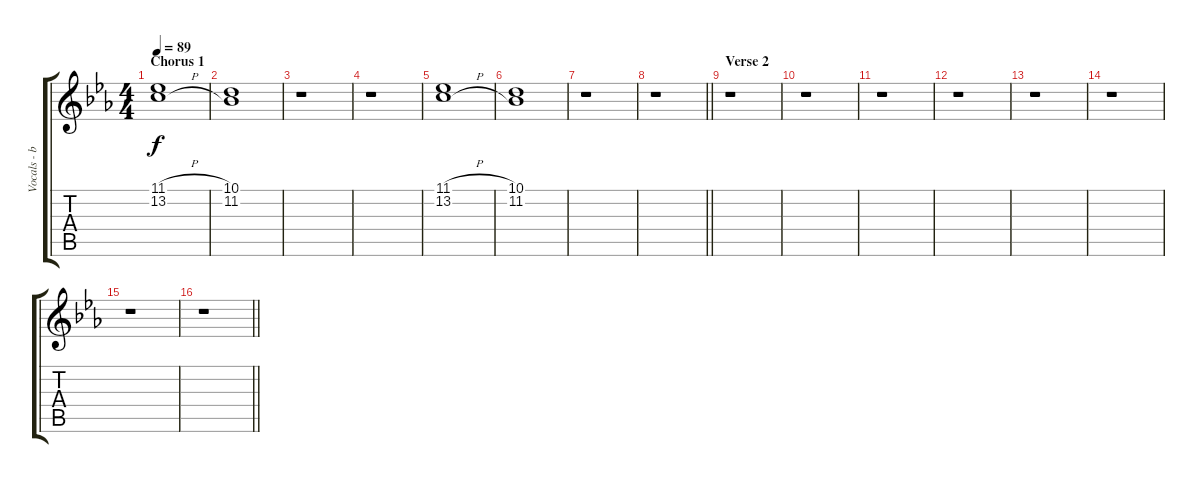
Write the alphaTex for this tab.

\track ("Vocals - background" "Vocals - b") {instrument lead3calliope}
\staff {score tabs}
\tuning (E4 B3 G3 D3 A2 E2) {hide}
\ts (4 4)
\section ("" "Chorus 1")
\tempo 89
\clef g2
\ks eb
(11.1{h} 13.2{h}).1{dy f} |
(10.1 11.2).1{volume 7} |
r.1 |
r.1 |
(11.1{h} 13.2{h}).1{volume 12} |
(10.1 11.2).1{volume 7} |
r.1 |
\barLineRight lightlight
r.1 |
\section ("" "Verse 2")
r.1 |
r.1 |
r.1 |
r.1 |
r.1 |
r.1 |
r.1 |
\barLineRight lightlight
r.1
